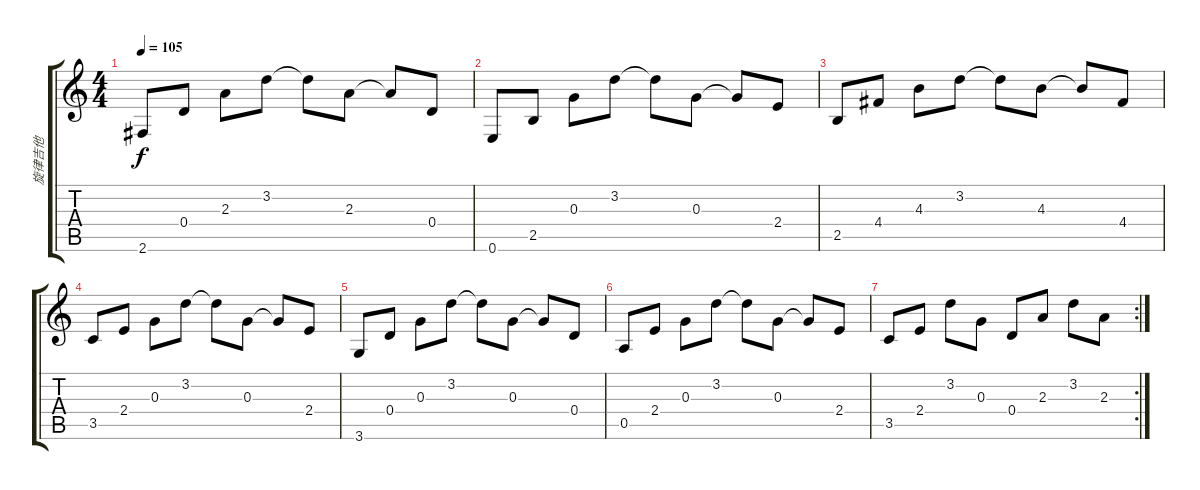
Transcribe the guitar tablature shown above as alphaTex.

\track ("旋律吉他" "旋律吉他") {instrument distortionguitar}
\staff {score tabs}
\tuning (E4 B3 G3 D3 A2 E2) {hide}
\ts (4 4)
\tempo 105
\clef g2
\ks c
2.6.8{dy f} 0.4.8 2.3.8 3.2.8 3.2{t}.8 2.3.8 2.3{t}.8 0.4.8 |
0.6.8 2.5.8 0.3.8 3.2.8 3.2{t}.8 0.3.8 0.3{t}.8 2.4.8 |
2.5.8 4.4.8 4.3.8 3.2.8 3.2{t}.8 4.3.8 4.3{t}.8 4.4.8 |
3.5.8 2.4.8 0.3.8 3.2.8 3.2{t}.8 0.3.8 0.3{t}.8 2.4.8 |
3.6.8 0.4.8 0.3.8 3.2.8 3.2{t}.8 0.3.8 0.3{t}.8 0.4.8 |
0.5.8 2.4.8 0.3.8 3.2.8 3.2{t}.8 0.3.8 0.3{t}.8 2.4.8 |
\rc 2
3.5.8 2.4.8 3.2.8 0.3.8 0.4.8 2.3.8 3.2.8 2.3.8
